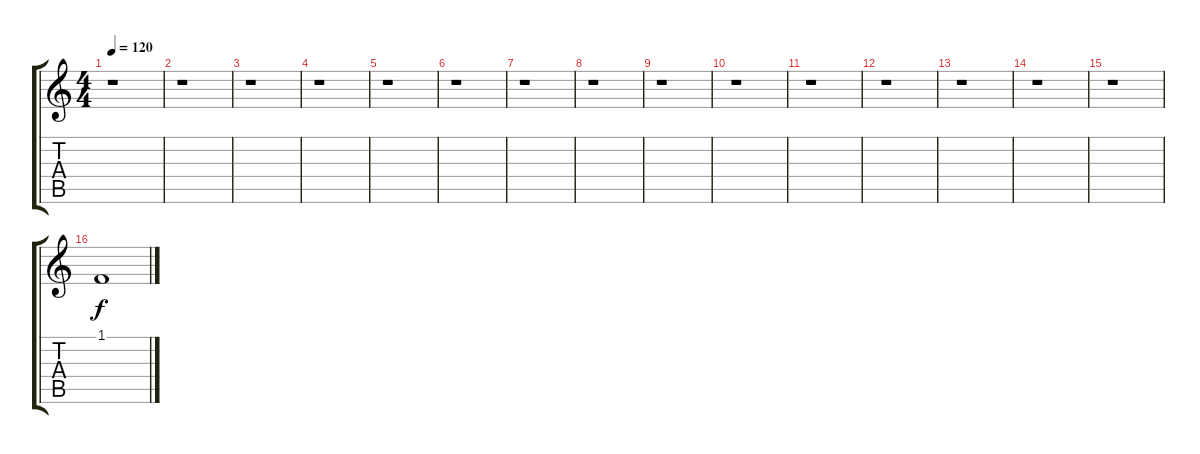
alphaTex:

\track "" {instrument choiraahs}
\staff {score tabs}
\tuning (E4 B3 G3 D3 A2 E2) {hide}
\ts (4 4)
\tempo 120
\clef g2
\ks c
r.1{dy f} |
r.1 |
r.1 |
r.1 |
r.1 |
r.1 |
r.1 |
r.1 |
r.1 |
r.1 |
r.1 |
r.1 |
r.1 |
r.1 |
r.1 |
1.1.1
